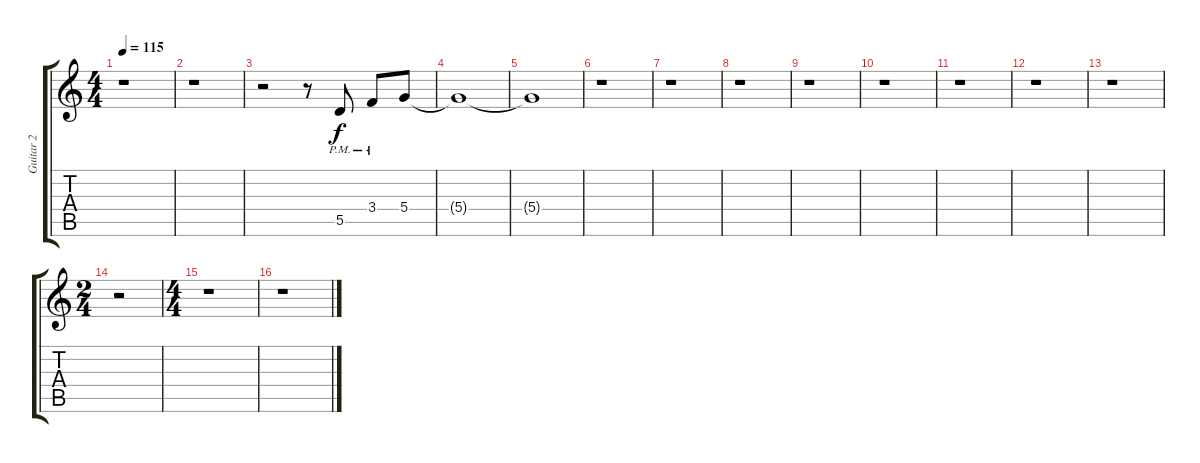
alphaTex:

\track ("Guitar 2" "Guitar 2") {instrument acousticguitarsteel}
\staff {score tabs}
\tuning (E4 B3 G3 D3 A2 E2) {hide}
\ts (4 4)
\tempo 115
\clef g2
\ks c
r.1{dy mp} |
r.1 |
r.2{volume 14 instrument overdrivenguitar} r.8 5.5{pm}.8{dy f} 3.4{pm}.8 5.4.8 |
5.4{t}.1 |
5.4{t}.1{volume 0} |
r.1 |
r.1 |
r.1 |
r.1 |
r.1 |
r.1 |
r.1 |
r.1 |
\ts (2 4)
r.2 |
\ts (4 4)
r.1 |
r.1
